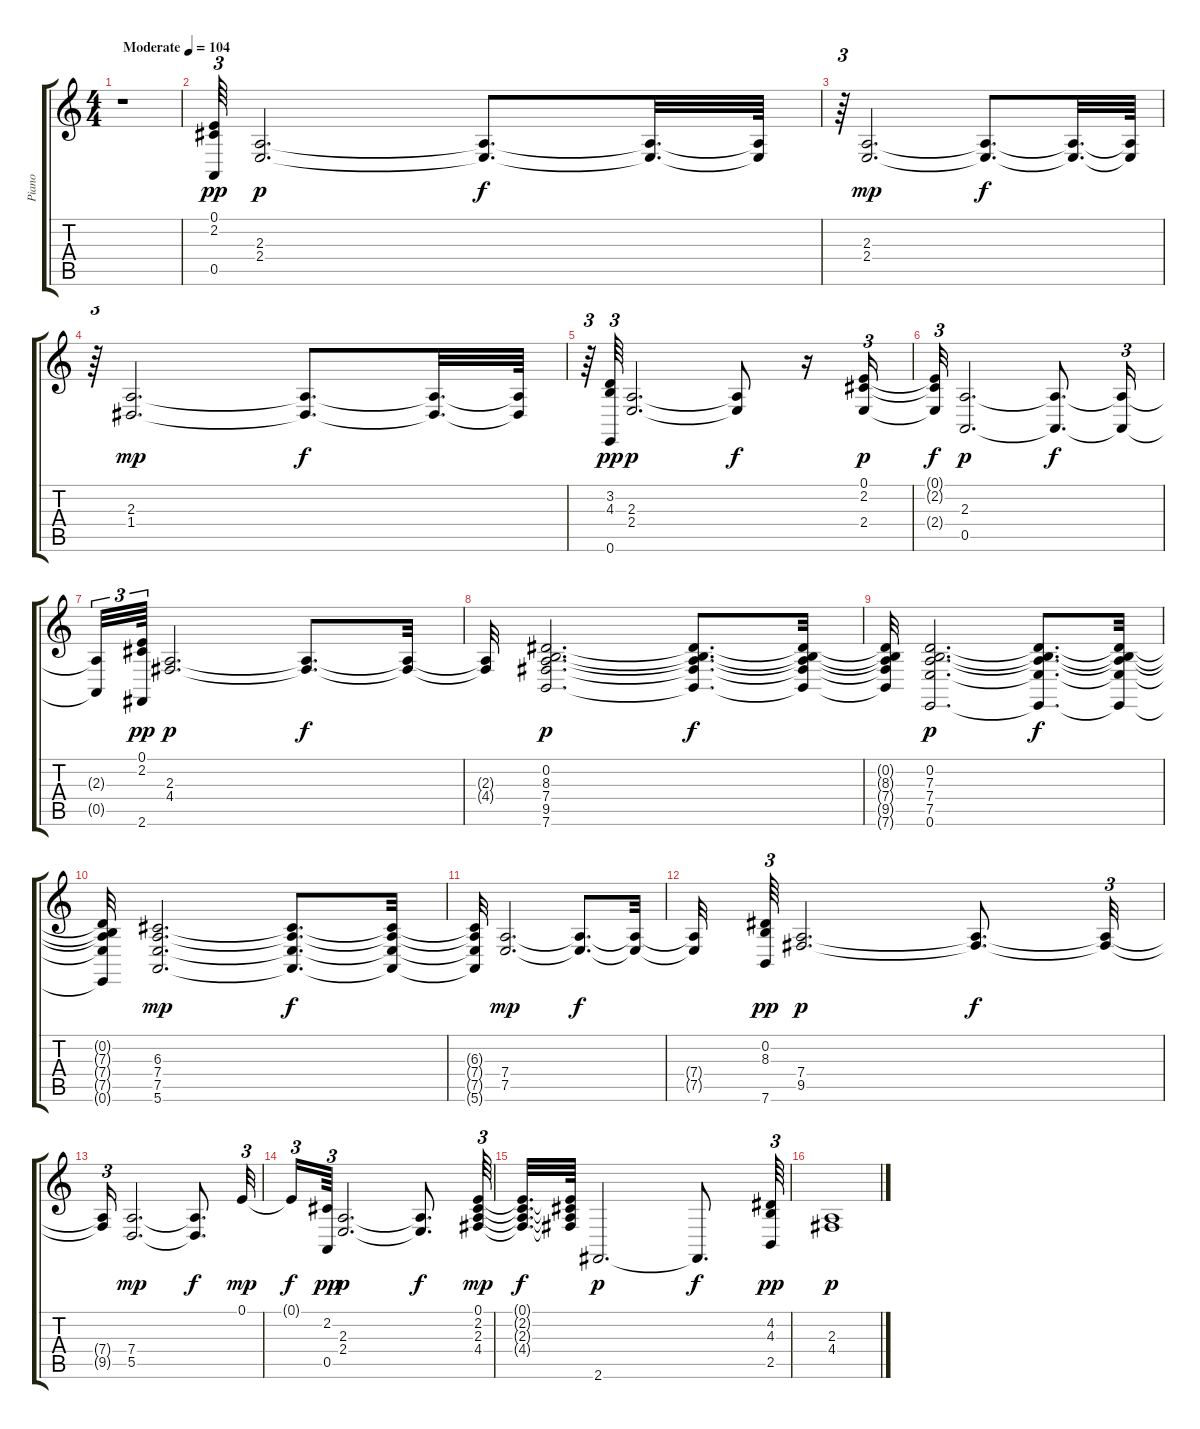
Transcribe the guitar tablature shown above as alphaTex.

\track ("Piano   " "Piano   ") {instrument acousticgrandpiano}
\staff {score tabs}
\tuning (E4 B3 G3 D3 A2 E2) {hide}
\ts (4 4)
\tempo (104 "Moderate")
\clef g2
\ks c
r.1{dy pp instrument acousticgrandpiano} |
(0.1 2.2 0.5).64{tu (3 2)} (2.3 2.4).2{d dy p} (2.3{t} 2.4{t}).8{d dy f} (2.3{t} 2.4{t}).32{d} (2.3{t} 2.4{t}).64 |
r.64{tu (3 2)} (2.3 2.4).2{d dy mp} (2.3{t} 2.4{t}).8{d dy f} (2.3{t} 2.4{t}).32{d} (2.3{t} 2.4{t}).64 |
r.64{tu (3 2)} (2.3 1.4).2{d dy mp} (2.3{t} 1.4{t}).8{d dy f} (2.3{t} 1.4{t}).32{d} (2.3{t} 1.4{t}).64 |
r.64{tu (3 2)} (3.2 4.3 0.6).64{tu (3 2) dy pp} (2.3 2.4).2{d dy p} (2.3{t} 2.4{t}).8{dy f} r.16 (0.1 2.2 2.4).16{tu (3 2) dy p} |
(0.1{t} 2.2{t} 2.4{t}).32{tu (3 2) dy f} (2.3 0.5).2{d dy p} (2.3{t} 0.5{t}).8{d dy f} (2.3{t} 0.5{t}).16{tu (3 2)} |
(2.3{t} 0.5{t}).32{tu (3 2)} (0.1 2.2 2.6).64{tu (3 2) dy pp} (2.3 4.4).2{d dy p} (2.3{t} 4.4{t}).8{d dy f} (2.3{t} 4.4{t}).32 |
(2.3{t} 4.4{t}).32 (0.2 8.3 7.4 9.5 7.6).2{d dy p} (0.2{t} 8.3{t} 7.4{t} 9.5{t} 7.6{t}).8{d dy f} (0.2{t} 8.3{t} 7.4{t} 9.5{t} 7.6{t}).32 |
(0.2{t} 8.3{t} 7.4{t} 9.5{t} 7.6{t}).32 (0.2 7.3 7.4 7.5 0.6).2{d dy p} (0.2{t} 7.3{t} 7.4{t} 7.5{t} 0.6{t}).8{d dy f} (0.2{t} 7.3{t} 7.4{t} 7.5{t} 0.6{t}).32 |
(0.2{t} 7.3{t} 7.4{t} 7.5{t} 0.6{t}).32 (6.3 7.4 7.5 5.6).2{d dy mp} (6.3{t} 7.4{t} 7.5{t} 5.6{t}).8{d dy f} (6.3{t} 7.4{t} 7.5{t} 5.6{t}).32 |
(6.3{t} 7.4{t} 7.5{t} 5.6{t}).32 (7.4 7.5).2{d dy mp} (7.4{t} 7.5{t}).8{d dy f} (7.4{t} 7.5{t}).32 |
(7.4{t} 7.5{t}).32 (0.2 8.3 7.6).64{tu (3 2) dy pp} (7.4 9.5).2{d dy p} (7.4{t} 9.5{t}).8{d dy f} (7.4{t} 9.5{t}).32{tu (3 2)} |
(7.4{t} 9.5{t}).16{tu (3 2)} (7.4 5.5).2{d dy mp} (7.4{t} 5.5{t}).8{d dy f} 0.1.32{tu (3 2) dy mp} |
0.1{t}.16{tu (3 2) dy f} (2.2 0.5).64{tu (3 2) dy pp} (2.3 2.4).2{d dy p} (2.3{t} 2.4{t}).8{d dy f} (0.1 2.2 2.3 4.4).64{tu (3 2) dy mp} |
(0.1{t} 2.2{t} 2.3{t} 4.4{t}).32{d dy f} (0.1{t} 2.2{t} 2.3{t} 4.4{t}).64 2.6.2{d dy p} 2.6{t}.8{d dy f} (4.2 4.3 2.5).64{tu (3 2) dy pp} |
(2.3 4.4).1{dy p}
